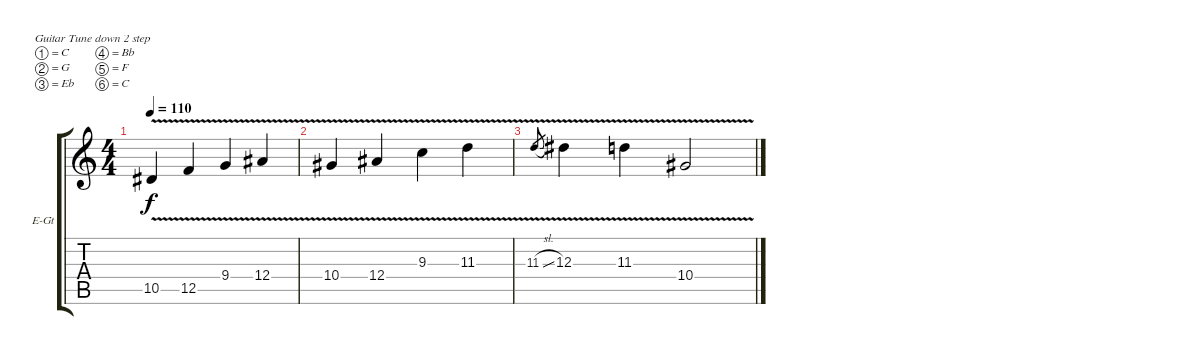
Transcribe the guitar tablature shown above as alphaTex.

\defaultSystemsLayout 4
\bracketExtendMode groupsimilarinstruments
\firstSystemTrackNameOrientation horizontal
\otherSystemsTrackNameOrientation horizontal
\track ("Electric Guitar 14" "E-Gt") {instrument distortionguitar}
\staff {score tabs}
\tuning (C4 G3 Eb3 Bb2 F2 C2)
\ts (4 4)
\tempo 110
\clef g2
\ks c
10.5{v}.4{dy f} 12.5{v}.4 9.4{v}.4 12.4{v}.4 |
10.4{v}.4 12.4{v}.4 9.3{v}.4 11.3{v}.4 |
11.3{v sl}.8{gr} 12.3{v}.4 11.3{v}.4 10.4{v}.2
